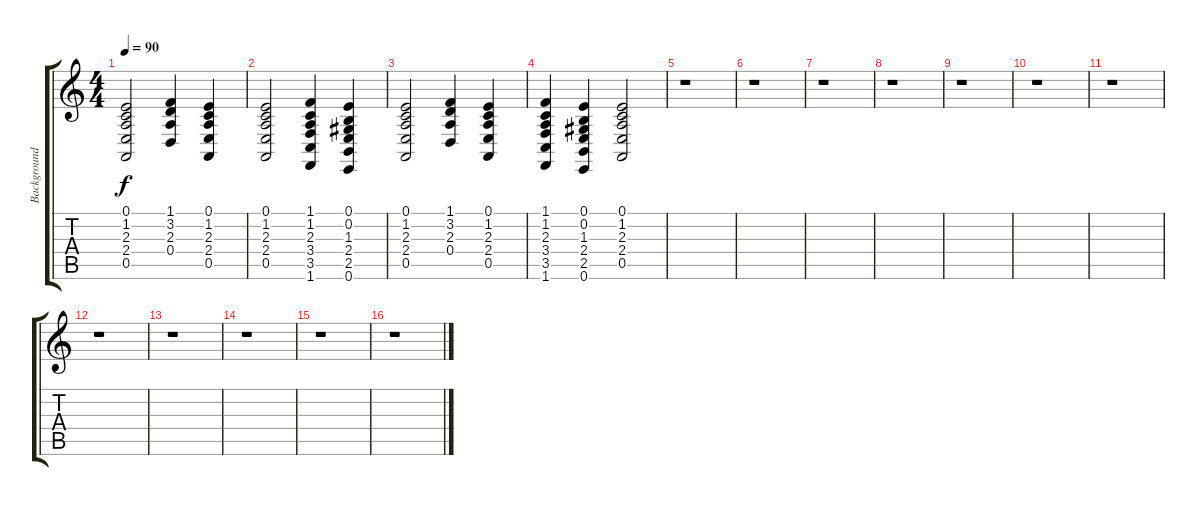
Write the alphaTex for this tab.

\track ("Background" "Background") {instrument synthvoice}
\staff {score tabs}
\tuning (E4 B3 G3 D3 A2 E2) {hide}
\ts (4 4)
\tempo 90
\clef g2
\ks c
(0.1 1.2 2.3 2.4 0.5).2{dy f} (1.1 3.2 2.3 0.4).4 (0.1 1.2 2.3 2.4 0.5).4 |
(0.1 1.2 2.3 2.4 0.5).2 (1.1 1.2 2.3 3.4 3.5 1.6).4 (0.1 0.2 1.3 2.4 2.5 0.6).4 |
(0.1 1.2 2.3 2.4 0.5).2 (1.1 3.2 2.3 0.4).4 (0.1 1.2 2.3 2.4 0.5).4 |
(1.1 1.2 2.3 3.4 3.5 1.6).4 (0.1 0.2 1.3 2.4 2.5 0.6).4 (0.1 1.2 2.3 2.4 0.5).2 |
r.1 |
r.1 |
r.1 |
r.1 |
r.1 |
r.1 |
r.1 |
r.1 |
r.1 |
r.1 |
r.1 |
r.1
